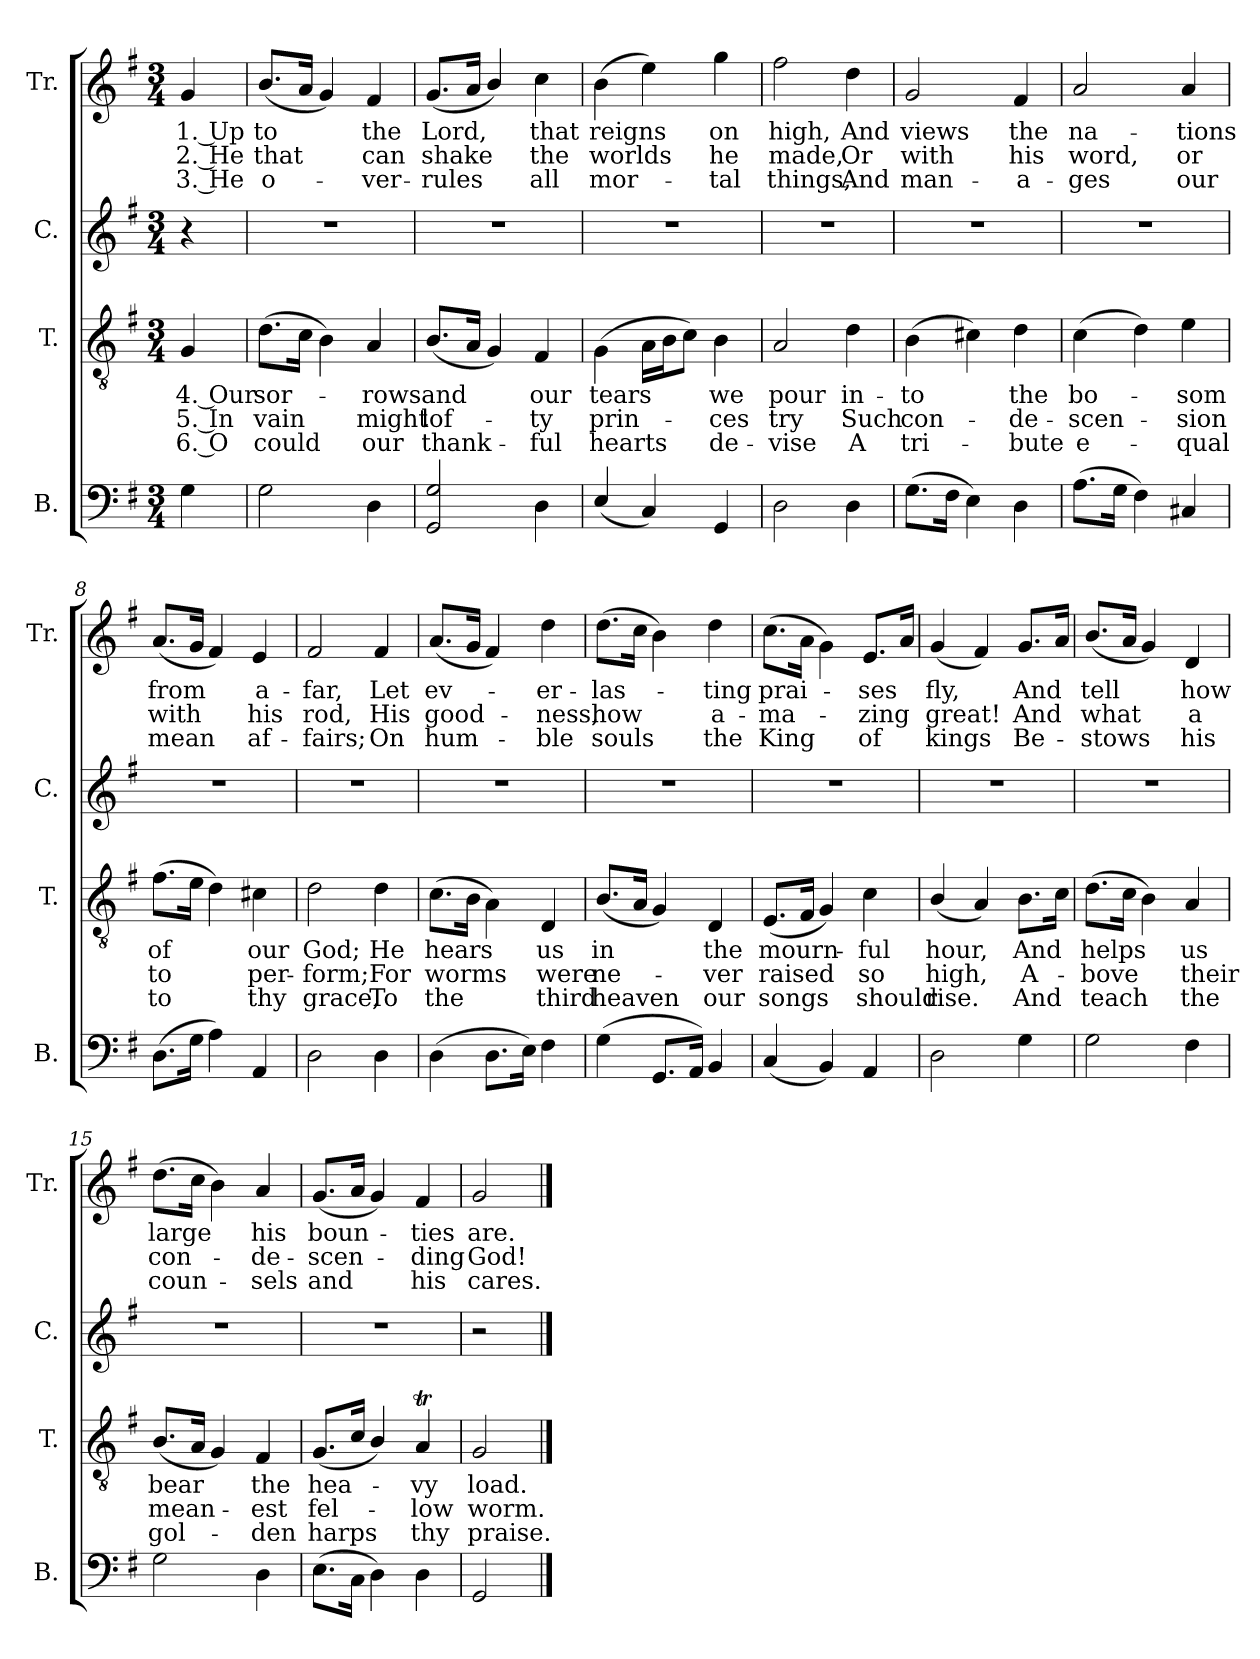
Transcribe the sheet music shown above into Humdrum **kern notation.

**kern	**kern	**text	**text	**text	**kern	**kern	**text	**text	**text
*part4	*part3	*part3	*part3	*part3	*part2	*part1	*part1	*part1	*part1
*staff4	*staff3	*staff3	*staff3	*staff3	*staff2	*staff1	*staff1	*staff1	*staff1
*I"B.	*I"T.	*	*	*	*I"C.	*I"Tr.	*	*	*
*I'B.	*I'T.	*	*	*	*I'C.	*I'Tr.	*	*	*
*clefF4	*clefGv2	*	*	*	*clefG2	*clefG2	*	*	*
*k[f#]	*k[f#]	*	*	*	*k[f#]	*k[f#]	*	*	*
*M3/4	*M3/4	*	*	*	*M3/4	*M3/4	*	*	*
*MM70	*MM70	*	*	*	*MM70	*MM70	*	*	*
=1	=1	=1	=1	=1	=1	=1	=1	=1	=1
!	!	!LO:LY:b	!LO:LY:b	!LO:LY:b	!	!	!LO:LY:b	!LO:LY:b	!LO:LY:b
4G\	4G/	4. Our	5. In	6. O	4r	4g/	1. Up	2. He	3. He
=2	=2	=2	=2	=2	=2	=2	=2	=2	=2
!	!	!LO:LY:b	!LO:LY:b	!LO:LY:b	!	!	!LO:LY:b	!LO:LY:b	!LO:LY:b
2G\	(>8.d\L	sor-	vain	could	2.r	(<8.b/L	to	that	o-
.	16c\Jk	.	.	.	.	16a/Jk	.	.	.
.	4B\)	.	.	.	.	4g/)	.	.	.
!	!	!LO:LY:b	!LO:LY:b	!LO:LY:b	!	!	!LO:LY:b	!LO:LY:b	!LO:LY:b
4D\	4A/	-rows	might	our	.	4f#/	the	can	-ver-
=3	=3	=3	=3	=3	=3	=3	=3	=3	=3
!	!	!LO:LY:b	!LO:LY:b	!LO:LY:b	!	!	!LO:LY:b	!LO:LY:b	!LO:LY:b
2GG/ 2G/	(<8.B/L	and	lof-	thank-	2.r	(<8.g/L	Lord,	shake	-rules
.	16A/Jk	.	.	.	.	16a/Jk	.	.	.
.	4G/)	.	.	.	.	4b/)	.	.	.
!	!	!LO:LY:b	!LO:LY:b	!LO:LY:b	!	!	!LO:LY:b	!LO:LY:b	!LO:LY:b
4D\	4F#/	our	-ty	-ful	.	4cc\	that	the	all
=4	=4	=4	=4	=4	=4	=4	=4	=4	=4
!	!	!LO:LY:b	!LO:LY:b	!LO:LY:b	!	!	!LO:LY:b	!LO:LY:b	!LO:LY:b
(<4E/	(>4G\	tears	prin-	hearts	2.r	(>4b\	reigns	worlds	mor-
4C/)	16A\LL	.	.	.	.	4ee\)	.	.	.
.	16B\J	.	.	.	.	.	.	.	.
.	8c\J)	.	.	.	.	.	.	.	.
!	!	!LO:LY:b	!LO:LY:b	!LO:LY:b	!	!	!LO:LY:b	!LO:LY:b	!LO:LY:b
4GG/	4B\	we	-ces	de-	.	4gg\	on	he	-tal
=5	=5	=5	=5	=5	=5	=5	=5	=5	=5
!	!	!LO:LY:b	!LO:LY:b	!LO:LY:b	!	!	!LO:LY:b	!LO:LY:b	!LO:LY:b
2D\	2A/	pour	try	-vise	2.r	2ff#\	high,	made,	things,
!	!	!LO:LY:b	!LO:LY:b	!LO:LY:b	!	!	!LO:LY:b	!LO:LY:b	!LO:LY:b
4D\	4d\	in-	Such	A	.	4dd\	And	Or	And
=6	=6	=6	=6	=6	=6	=6	=6	=6	=6
!	!	!LO:LY:b	!LO:LY:b	!LO:LY:b	!	!	!LO:LY:b	!LO:LY:b	!LO:LY:b
(>8.G\L	(>4B\	-to	con-	tri-	2.r	2g/	views	with	man-
16F#\Jk	.	.	.	.	.	.	.	.	.
4E\)	4c#X\)	.	.	.	.	.	.	.	.
!	!	!LO:LY:b	!LO:LY:b	!LO:LY:b	!	!	!LO:LY:b	!LO:LY:b	!LO:LY:b
4D\	4d\	the	-de-	-bute	.	4f#/	the	his	-a-
=7	=7	=7	=7	=7	=7	=7	=7	=7	=7
!	!	!LO:LY:b	!LO:LY:b	!LO:LY:b	!	!	!LO:LY:b	!LO:LY:b	!LO:LY:b
(>8.A\L	(>4c\	bo-	-scen-	e-	2.r	2a/	na-	word,	-ges
16G\Jk	.	.	.	.	.	.	.	.	.
4F#\)	4d\)	.	.	.	.	.	.	.	.
!	!	!LO:LY:b	!LO:LY:b	!LO:LY:b	!	!	!LO:LY:b	!LO:LY:b	!LO:LY:b
4C#X/	4e\	-som	-sion	-qual	.	4a/	-tions	or	our
=8	=8	=8	=8	=8	=8	=8	=8	=8	=8
!	!	!LO:LY:b	!LO:LY:b	!LO:LY:b	!	!	!LO:LY:b	!LO:LY:b	!LO:LY:b
(>8.D\L	(>8.f#\L	of	to	to	2.r	(<8.a/L	from	with	mean
16G\Jk	16e\Jk	.	.	.	.	16g/Jk	.	.	.
4A\)	4d\)	.	.	.	.	4f#/)	.	.	.
!	!	!LO:LY:b	!LO:LY:b	!LO:LY:b	!	!	!LO:LY:b	!LO:LY:b	!LO:LY:b
4AA/	4c#X\	our	per-	thy	.	4e/	a-	his	af-
=9	=9	=9	=9	=9	=9	=9	=9	=9	=9
!	!	!LO:LY:b	!LO:LY:b	!LO:LY:b	!	!	!LO:LY:b	!LO:LY:b	!LO:LY:b
2D\	2d\	God;	-form;	grace,	2.r	2f#/	-far,	rod,	-fairs;
!	!	!LO:LY:b	!LO:LY:b	!LO:LY:b	!	!	!LO:LY:b	!LO:LY:b	!LO:LY:b
4D\	4d\	He	For	To	.	4f#/	Let	His	On
=10	=10	=10	=10	=10	=10	=10	=10	=10	=10
!	!	!LO:LY:b	!LO:LY:b	!LO:LY:b	!	!	!LO:LY:b	!LO:LY:b	!LO:LY:b
(>4D\	(>8.c\L	hears	worms	the	2.r	(<8.a/L	ev-	good-	hum-
.	16B\Jk	.	.	.	.	16g/Jk	.	.	.
8.D\L	4A\)	.	.	.	.	4f#/)	.	.	.
16E\Jk)	.	.	.	.	.	.	.	.	.
!	!	!LO:LY:b	!LO:LY:b	!LO:LY:b	!	!	!LO:LY:b	!LO:LY:b	!LO:LY:b
4F#\	4D/	us	were	third	.	4dd\	-er-	-ness,	-ble
!!LO:LB:g=z
=11	=11	=11	=11	=11	=11	=11	=11	=11	=11
!	!	!LO:LY:b	!LO:LY:b	!LO:LY:b	!	!	!LO:LY:b	!LO:LY:b	!LO:LY:b
(>4G\	(<8.B/L	in	ne-	heaven	2.r	(>8.dd\L	-las-	how	souls
.	16A/Jk	.	.	.	.	16cc\Jk	.	.	.
8.GG/L	4G/)	.	.	.	.	4b\)	.	.	.
16AA/Jk)	.	.	.	.	.	.	.	.	.
!	!	!LO:LY:b	!LO:LY:b	!LO:LY:b	!	!	!LO:LY:b	!LO:LY:b	!LO:LY:b
4BB/	4D/	the	-ver	our	.	4dd\	-ting	a-	the
=12	=12	=12	=12	=12	=12	=12	=12	=12	=12
!	!	!LO:LY:b	!LO:LY:b	!LO:LY:b	!	!	!LO:LY:b	!LO:LY:b	!LO:LY:b
(<4C/	(<8.E/L	mourn-	raised	songs	2.r	(>8.cc\L	prai-	-ma-	King
.	16F#/Jk	.	.	.	.	16a\Jk	.	.	.
4BB/)	4G/)	.	.	.	.	4g\)	.	.	.
!	!	!LO:LY:b	!LO:LY:b	!LO:LY:b	!	!	!LO:LY:b	!LO:LY:b	!LO:LY:b
4AA/	4c\	-ful	so	should	.	8.e/L	-ses	-zing	of
.	.	.	.	.	.	16a/Jk	.	.	.
=13	=13	=13	=13	=13	=13	=13	=13	=13	=13
!	!	!LO:LY:b	!LO:LY:b	!LO:LY:b	!	!	!LO:LY:b	!LO:LY:b	!LO:LY:b
2D\	(<4B/	hour,	high,	rise.	2.r	(<4g/	fly,	great!	kings
.	4A/)	.	.	.	.	4f#/)	.	.	.
!	!	!LO:LY:b	!LO:LY:b	!LO:LY:b	!	!	!LO:LY:b	!LO:LY:b	!LO:LY:b
4G\	8.B\L	And	A-	And	.	8.g/L	And	And	Be-
.	16c\Jk	.	.	.	.	16a/Jk	.	.	.
=14	=14	=14	=14	=14	=14	=14	=14	=14	=14
!	!	!LO:LY:b	!LO:LY:b	!LO:LY:b	!	!	!LO:LY:b	!LO:LY:b	!LO:LY:b
2G\	(>8.d\L	helps	-bove	teach	2.r	(<8.b/L	tell	what	-stows
.	16c\Jk	.	.	.	.	16a/Jk	.	.	.
.	4B\)	.	.	.	.	4g/)	.	.	.
!	!	!LO:LY:b	!LO:LY:b	!LO:LY:b	!	!	!LO:LY:b	!LO:LY:b	!LO:LY:b
4F#\	4A/	us	their	the	.	4d/	how	a	his
=15	=15	=15	=15	=15	=15	=15	=15	=15	=15
!	!	!LO:LY:b	!LO:LY:b	!LO:LY:b	!	!	!LO:LY:b	!LO:LY:b	!LO:LY:b
2G\	(<8.B/L	bear	mean-	gol-	2.r	(>8.dd\L	large	con-	coun-
.	16A/Jk	.	.	.	.	16cc\Jk	.	.	.
.	4G/)	.	.	.	.	4b\)	.	.	.
!	!	!LO:LY:b	!LO:LY:b	!LO:LY:b	!	!	!LO:LY:b	!LO:LY:b	!LO:LY:b
4D\	4F#/	the	-est	-den	.	4a/	his	-de-	-sels
=16	=16	=16	=16	=16	=16	=16	=16	=16	=16
!	!	!LO:LY:b	!LO:LY:b	!LO:LY:b	!	!	!LO:LY:b	!LO:LY:b	!LO:LY:b
(>8.E\L	(<8.G/L	hea-	fel-	harps	2.r	(<8.g/L	boun-	-scen-	and
16C\Jk	16c/Jk	.	.	.	.	16a/Jk	.	.	.
4D\)	4B/)	.	.	.	.	4g/)	.	.	.
!	!	!LO:LY:b	!LO:LY:b	!LO:LY:b	!	!	!LO:LY:b	!LO:LY:b	!LO:LY:b
4D\	4AT/	-vy	-low	thy	.	4f#/	-ties	-ding	his
=17	=17	=17	=17	=17	=17	=17	=17	=17	=17
!	!	!LO:LY:b	!LO:LY:b	!LO:LY:b	!	!	!LO:LY:b	!LO:LY:b	!LO:LY:b
2GG/	2G/	load.	worm.	praise.	2r	2g/	are.	God!	cares.
==	==	==	==	==	==	==	==	==	==
*-	*-	*-	*-	*-	*-	*-	*-	*-	*-
